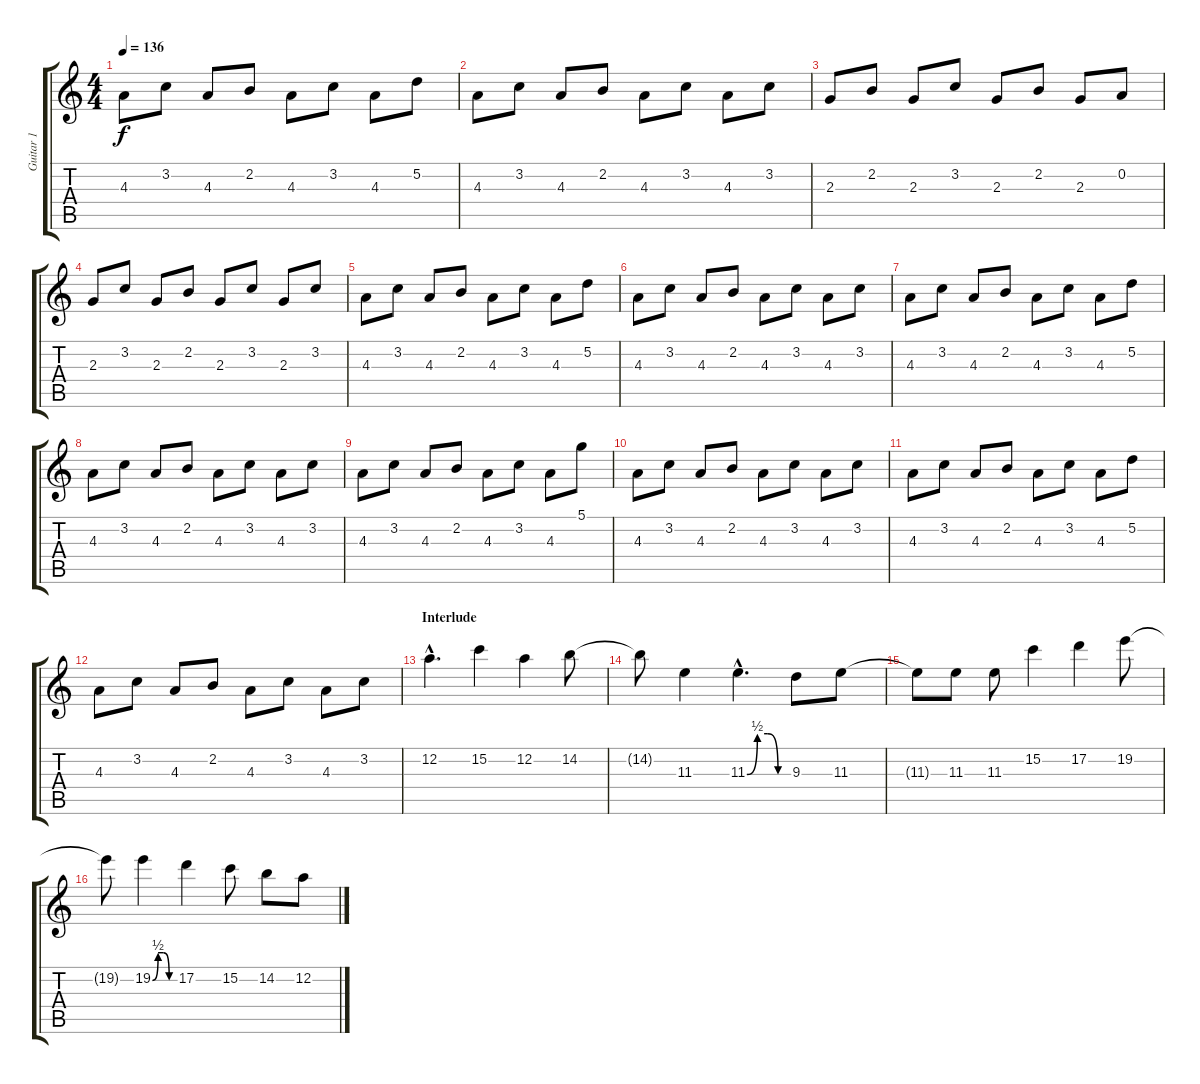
\track ("Guitar 1" "Guitar 1") {instrument electricguitarclean}
\staff {score tabs}
\tuning (D4 A3 F3 C3 G2 D2) {hide}
\ts (4 4)
\tempo 136
\clef g2
\ks c
4.3.8{dy f} 3.2.8 4.3.8 2.2.8 4.3.8 3.2.8 4.3.8 5.2.8 |
4.3.8 3.2.8 4.3.8 2.2.8 4.3.8 3.2.8 4.3.8 3.2.8 |
2.3.8 2.2.8 2.3.8 3.2.8 2.3.8 2.2.8 2.3.8 0.2.8 |
2.3.8 3.2.8 2.3.8 2.2.8 2.3.8 3.2.8 2.3.8 3.2.8 |
4.3.8 3.2.8 4.3.8 2.2.8 4.3.8 3.2.8 4.3.8 5.2.8 |
4.3.8 3.2.8 4.3.8 2.2.8 4.3.8 3.2.8 4.3.8 3.2.8 |
4.3.8 3.2.8 4.3.8 2.2.8 4.3.8 3.2.8 4.3.8 5.2.8 |
4.3.8 3.2.8 4.3.8 2.2.8 4.3.8 3.2.8 4.3.8 3.2.8 |
4.3.8 3.2.8 4.3.8 2.2.8 4.3.8 3.2.8 4.3.8 5.1.8 |
4.3.8 3.2.8 4.3.8 2.2.8 4.3.8 3.2.8 4.3.8 3.2.8 |
4.3.8 3.2.8 4.3.8 2.2.8 4.3.8 3.2.8 4.3.8 5.2.8 |
4.3.8 3.2.8 4.3.8 2.2.8 4.3.8 3.2.8 4.3.8 3.2.8 |
\section ("" "Interlude")
12.2{hac}.4{d volume 16 instrument distortionguitar} 15.2.4 12.2.4 14.2.8 |
14.2{t}.8 11.3.4 11.3{be (custom 0 0 15 2 30 2 45 0 60 0) hac}.4{d} 9.3.8 11.3.8 |
11.3{t}.8 11.3.8 11.3.8 15.2.4 17.2.4 19.2.8 |
19.2{t}.8 19.2{be (custom 0 0 15 2 30 2 45 0 60 0)}.4 17.2.4 15.2.8 14.2.8 12.2.8
